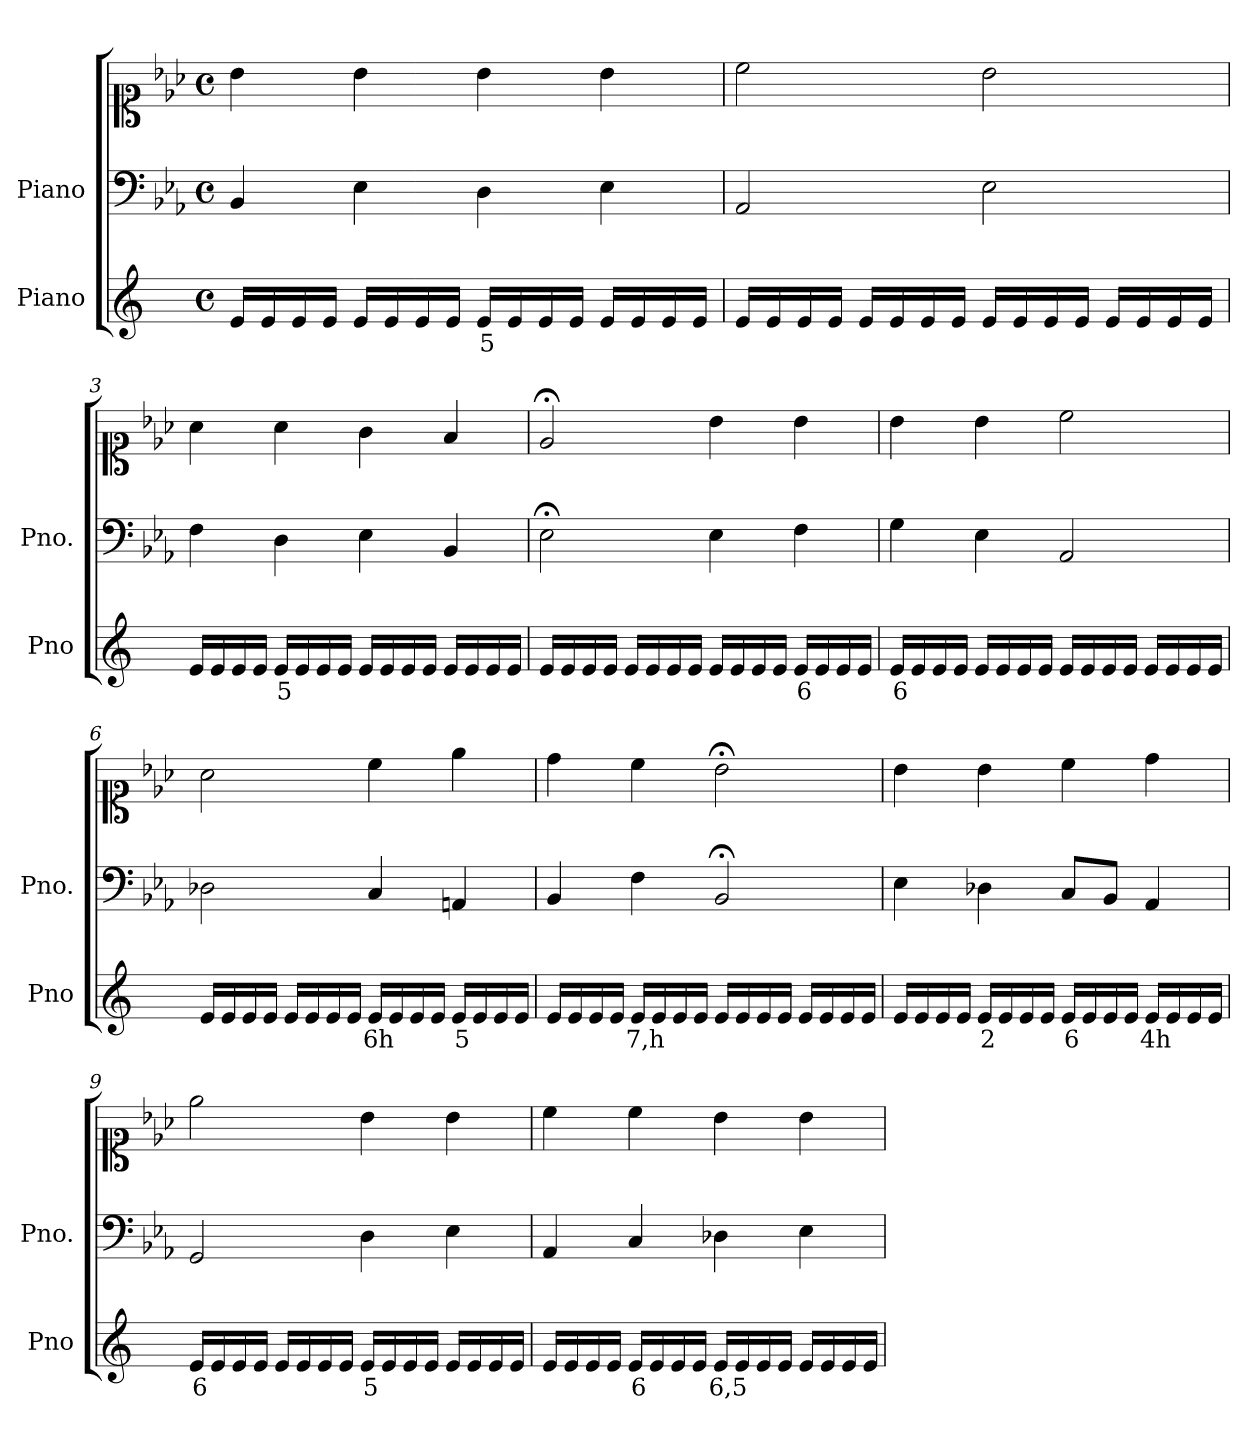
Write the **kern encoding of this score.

**kern	**text	**kern	**kern
*part2	*part2	*part1	*part1
*staff3	*staff3	*staff2	*staff1
*I"Piano	*	*I"Piano	*
*I'Pno	*	*I'Pno.	*
*clefG2	*	*clefF4	*clefC1
*k[]	*	*k[b-e-a-]	*k[b-e-a-]
*M4/4	*	*M4/4	*M4/4
*met(c)	*	*met(c)	*met(c)
=1	=1	=1	=1
16e/LL	.	4BB-/	4b-\
16e/	.	.	.
16e/	.	.	.
16e/JJ	.	.	.
16e/LL	.	4E-\	4b-\
16e/	.	.	.
16e/	.	.	.
16e/JJ	.	.	.
!	!LO:LY:b	!	!
16e/LL	5	4D\	4b-\
16e/	.	.	.
16e/	.	.	.
16e/JJ	.	.	.
16e/LL	.	4E-\	4b-\
16e/	.	.	.
16e/	.	.	.
16e/JJ	.	.	.
=2	=2	=2	=2
16e/LL	.	2AA-/	2cc\
16e/	.	.	.
16e/	.	.	.
16e/JJ	.	.	.
16e/LL	.	.	.
16e/	.	.	.
16e/	.	.	.
16e/JJ	.	.	.
16e/LL	.	2E-\	2b-\
16e/	.	.	.
16e/	.	.	.
16e/JJ	.	.	.
16e/LL	.	.	.
16e/	.	.	.
16e/	.	.	.
16e/JJ	.	.	.
=3	=3	=3	=3
16e/LL	.	4F\	4a-\
16e/	.	.	.
16e/	.	.	.
16e/JJ	.	.	.
!	!LO:LY:b	!	!
16e/LL	5	4D\	4a-\
16e/	.	.	.
16e/	.	.	.
16e/JJ	.	.	.
16e/LL	.	4E-\	4g\
16e/	.	.	.
16e/	.	.	.
16e/JJ	.	.	.
16e/LL	.	4BB-/	4f/
16e/	.	.	.
16e/	.	.	.
16e/JJ	.	.	.
=4	=4	=4	=4
16e/LL	.	2E-;<\	2e-;</
16e/	.	.	.
16e/	.	.	.
16e/JJ	.	.	.
16e/LL	.	.	.
16e/	.	.	.
16e/	.	.	.
16e/JJ	.	.	.
16e/LL	.	4E-\	4b-\
16e/	.	.	.
16e/	.	.	.
16e/JJ	.	.	.
!	!LO:LY:b	!	!
16e/LL	6	4F\	4b-\
16e/	.	.	.
16e/	.	.	.
16e/JJ	.	.	.
=5	=5	=5	=5
!	!LO:LY:b	!	!
16e/LL	6	4G\	4b-\
16e/	.	.	.
16e/	.	.	.
16e/JJ	.	.	.
16e/LL	.	4E-\	4b-\
16e/	.	.	.
16e/	.	.	.
16e/JJ	.	.	.
16e/LL	.	2AA-/	2cc\
16e/	.	.	.
16e/	.	.	.
16e/JJ	.	.	.
16e/LL	.	.	.
16e/	.	.	.
16e/	.	.	.
16e/JJ	.	.	.
=6	=6	=6	=6
16e/LL	.	2D-X\	2a-\
16e/	.	.	.
16e/	.	.	.
16e/JJ	.	.	.
16e/LL	.	.	.
16e/	.	.	.
16e/	.	.	.
16e/JJ	.	.	.
!	!LO:LY:b	!	!
16e/LL	6h	4C/	4cc\
16e/	.	.	.
16e/	.	.	.
16e/JJ	.	.	.
!	!LO:LY:b	!	!
16e/LL	5	4AAn/	4ee-\
16e/	.	.	.
16e/	.	.	.
16e/JJ	.	.	.
=7	=7	=7	=7
16e/LL	.	4BB-/	4dd\
16e/	.	.	.
16e/	.	.	.
16e/JJ	.	.	.
!	!LO:LY:b	!	!
16e/LL	7,h	4F\	4cc\
16e/	.	.	.
16e/	.	.	.
16e/JJ	.	.	.
16e/LL	.	2BB-;</	2b-;<\
16e/	.	.	.
16e/	.	.	.
16e/JJ	.	.	.
16e/LL	.	.	.
16e/	.	.	.
16e/	.	.	.
16e/JJ	.	.	.
=8	=8	=8	=8
16e/LL	.	4E-\	4b-\
16e/	.	.	.
16e/	.	.	.
16e/JJ	.	.	.
!	!LO:LY:b	!	!
16e/LL	2	4D-X\	4b-\
16e/	.	.	.
16e/	.	.	.
16e/JJ	.	.	.
!	!LO:LY:b	!	!
16e/LL	6	8C/L	4cc\
16e/	.	.	.
!	!LO:LY:b	!	!
16e/	_	8BB-/J	.
16e/JJ	.	.	.
!	!LO:LY:b	!	!
16e/LL	4h	4AA-/	4dd\
16e/	.	.	.
16e/	.	.	.
16e/JJ	.	.	.
=9	=9	=9	=9
!	!LO:LY:b	!	!
16e/LL	6	2GG/	2ee-\
16e/	.	.	.
16e/	.	.	.
16e/JJ	.	.	.
16e/LL	.	.	.
16e/	.	.	.
16e/	.	.	.
16e/JJ	.	.	.
!	!LO:LY:b	!	!
16e/LL	5	4D\	4b-\
16e/	.	.	.
16e/	.	.	.
16e/JJ	.	.	.
16e/LL	.	4E-\	4b-\
16e/	.	.	.
16e/	.	.	.
16e/JJ	.	.	.
=10	=10	=10	=10
16e/LL	.	4AA-/	4cc\
16e/	.	.	.
16e/	.	.	.
16e/JJ	.	.	.
!	!LO:LY:b	!	!
16e/LL	6	4C/	4cc\
16e/	.	.	.
16e/	.	.	.
16e/JJ	.	.	.
!	!LO:LY:b	!	!
16e/LL	6,5	4D-X\	4b-\
16e/	.	.	.
16e/	.	.	.
16e/JJ	.	.	.
16e/LL	.	4E-\	4b-\
16e/	.	.	.
16e/	.	.	.
16e/JJ	.	.	.
=	=	=	=
*-	*-	*-	*-
